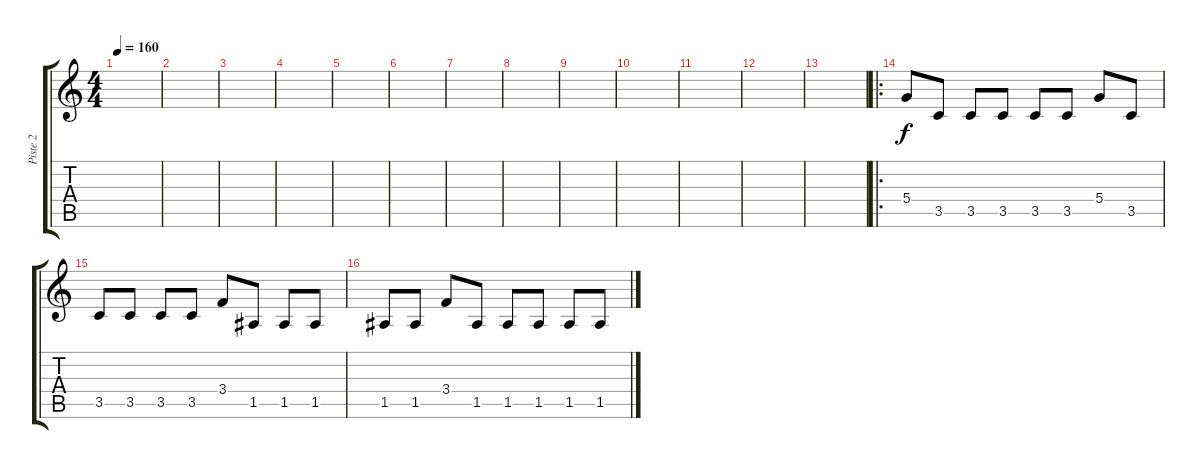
\track ("Piste 2" "Piste 2") {instrument overdrivenguitar}
\staff {score tabs}
\tuning (E4 B3 G3 D3 A2 E2) {hide}
\ts (4 4)
\tempo 160
\clef g2
\ks c
|
|
|
|
|
|
|
|
|
|
|
|
|
\ro
5.4.8 3.5.8 3.5.8 3.5.8 3.5.8 3.5.8 5.4.8 3.5.8 |
3.5.8 3.5.8 3.5.8 3.5.8 3.4.8 1.5.8 1.5.8 1.5.8 |
1.5.8 1.5.8 3.4.8 1.5.8 1.5.8 1.5.8 1.5.8 1.5.8
